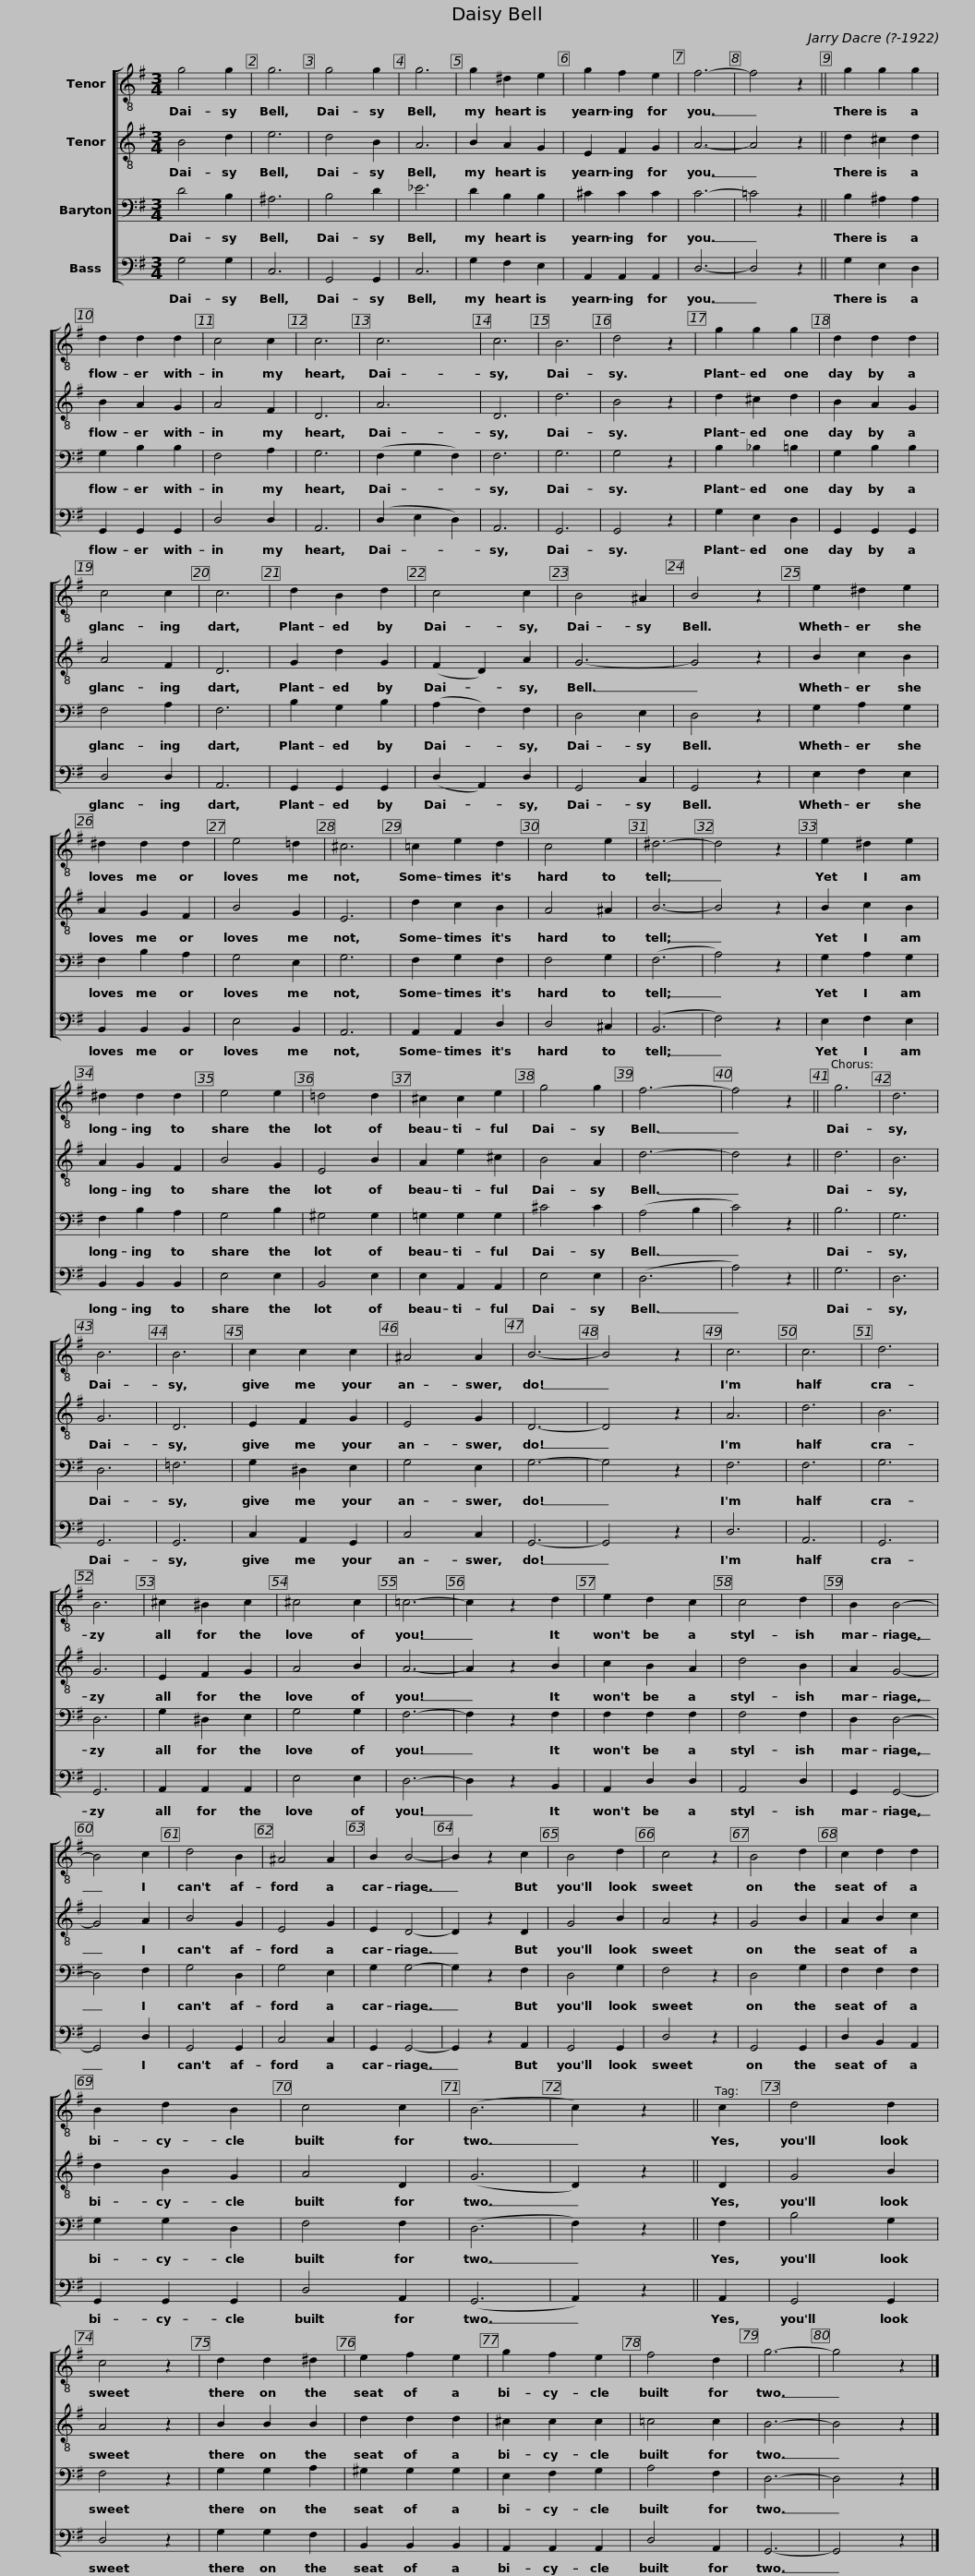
X:1
%%score [ 1 2 3 4 ]
L:1/8
M:3/4
I:linebreak $
K:G
V:1 treble-8
V:2 treble-8
V:3 bass
V:4 bass
V:1
 g4 g2 | g6 | g4 g2 | g6 | g2 ^d2 e2 | %5
 g2 f2 e2 | f6- | f4 z2 || g2 g2 g2 | d2 d2 d2 |$ %10
 c4 c2 | c6 | c6 | c6 | B6 | %15
 d4 z2 | g2 g2 g2 | d2 d2 d2 | c4 c2 | c6 | %20
 d2 B2 d2 |$ c4 c2 | B4 ^A2 | B4 z2 | e2 ^d2 e2 | %25
 ^d2 d2 d2 | e4 =d2 | ^c6 | =c2 e2 d2 | c4 e2 |$ %30
 ^d6- | d4 z2 | e2 ^d2 e2 | ^d2 d2 d2 | e4 e2 | %35
 =d4 d2 | ^c2 c2 e2 | g4 g2 | f6- | f4 z2 || %40
 g6 |$ d6 | B6 | B6 | c2 c2 c2 | %45
 ^A4 A2 | B6- | B4 z2 | c6 | c6 | %50
 d6 | B6 | ^c2 ^B2 c2 | ^c4 c2 |$ =c6- | %55
 c2 z2 d2 | e2 d2 c2 | c4 d2 | B2 B4- | B4 c2 | %60
 d4 B2 | ^A4 A2 | B2 B4- | B2 z2 c2 |$ B4 d2 | %65
 c4 z2 | B4 d2 | c2 d2 d2 | B2 d2 B2 | c4 c2 | %70
 (B6 | c2) z2 || c2 | d4 d2 | c4 z2 |$ %75
 d2 d2 ^d2 | e2 f2 e2 | g2 f2 e2 | f4 d2 | g6- | %80
 g4 z2 |] %81
V:2
 B4 d2 | e6 | d4 B2 | A6 | B2 A2 G2 | %5
 E2 F2 G2 | A6- | A4 z2 || d2 ^c2 d2 | B2 A2 G2 |$ %10
 A4 F2 | D6 | A6 | D6 | d6 | %15
 B4 z2 | d2 ^c2 d2 | B2 A2 G2 | A4 F2 | D6 | %20
 G2 d2 G2 |$ (F2 D2) A2 | G6- | G4 z2 | B2 c2 B2 | %25
 A2 G2 F2 | B4 G2 | E6 | d2 c2 B2 | A4 ^A2 |$ %30
 B6- | B4 z2 | B2 c2 B2 | A2 G2 F2 | B4 G2 | %35
 E4 B2 | A2 e2 ^c2 | B4 A2 | d6- | d4 z2 || %40
 d6 |$ B6 | G6 | D6 | E2 F2 G2 | %45
 E4 G2 | D6- | D4 z2 | A6 | d6 | %50
 B6 | G6 | E2 F2 G2 | A4 B2 |$ A6- | %55
 A2 z2 B2 | c2 B2 A2 | d4 B2 | A2 G4- | G4 A2 | %60
 B4 G2 | E4 G2 | E2 D4- | D2 z2 D2 |$ G4 B2 | %65
 A4 z2 | G4 B2 | A2 B2 c2 | d2 B2 G2 | A4 D2 | %70
 (G6 | D2) z2 || D2 | G4 B2 | A4 z2 |$ %75
 B2 B2 B2 | d2 d2 d2 | ^c2 c2 c2 | =c4 c2 | B6- | %80
 B4 z2 |] %81
V:3
 D4 B,2 | ^A,6 | B,4 D2 | _E6 | D2 B,2 B,2 | %5
 ^C2 C2 C2 | C6- | =C4 z2 || B,2 ^A,2 A,2 | G,2 B,2 B,2 |$ %10
 F,4 A,2 | G,6 | (F,2 G,2 F,2) | F,6 | G,6 | %15
 G,4 z2 | B,2 _B,2 =B,2 | G,2 B,2 B,2 | F,4 A,2 | F,6 | %20
 B,2 G,2 B,2 |$ (A,2 F,2) F,2 | D,4 E,2 | D,4 z2 | G,2 A,2 G,2 | %25
 F,2 B,2 A,2 | G,4 E,2 | G,6 | F,2 G,2 F,2 | F,4 G,2 |$ %30
 (F,6 | A,4) z2 | G,2 A,2 G,2 | F,2 B,2 A,2 | G,4 B,2 | %35
 ^G,4 G,2 | =G,2 G,2 G,2 | ^C4 C2 | (A,4 B,2 | C4) z2 || %40
 B,6 |$ G,6 | D,6 | =F,6 | G,2 ^D,2 E,2 | %45
 G,4 E,2 | G,6- | G,4 z2 | F,6 | F,6 | %50
 G,6 | D,6 | G,2 ^D,2 E,2 | G,4 G,2 |$ F,6- | %55
 F,2 z2 F,2 | F,2 F,2 F,2 | F,4 F,2 | D,2 D,4- | D,4 F,2 | %60
 G,4 D,2 | G,4 E,2 | G,2 G,4- | G,2 z2 F,2 |$ D,4 G,2 | %65
 F,4 z2 | D,4 G,2 | F,2 F,2 F,2 | G,2 G,2 D,2 | F,4 F,2 | %70
 (D,6 | F,2) z2 || F,2 | B,4 G,2 | F,4 z2 |$ %75
 G,2 G,2 A,2 | ^G,2 G,2 G,2 | E,2 F,2 G,2 | A,4 F,2 | D,6- | %80
 D,4 z2 |] %81
V:4
 G,4 G,2 | C,6 | G,,4 G,,2 | C,6 | G,2 F,2 E,2 | %5
 A,,2 A,,2 A,,2 | D,6- | D,4 z2 || G,2 E,2 D,2 | G,,2 G,,2 G,,2 |$ %10
 D,4 D,2 | A,,6 | (D,2 E,2 D,2) | A,,6 | G,,6 | %15
 G,,4 z2 | G,2 E,2 D,2 | G,,2 G,,2 G,,2 | D,4 D,2 | A,,6 | %20
 G,,2 G,,2 G,,2 |$ (D,2 A,,2) D,2 | G,,4 C,2 | G,,4 z2 | E,2 F,2 E,2 | %25
 B,,2 B,,2 B,,2 | E,4 B,,2 | A,,6 | A,,2 A,,2 D,2 | D,4 ^C,2 |$ %30
 (B,,6 | F,4) z2 | E,2 F,2 E,2 | B,,2 B,,2 B,,2 | E,4 E,2 | %35
 B,,4 E,2 | E,2 A,,2 A,,2 | E,4 E,2 | (D,6 | A,4) z2 || %40
 G,6 |$ D,6 | G,,6 | G,,6 | C,2 A,,2 G,,2 | %45
 C,4 C,2 | G,,6- | G,,4 z2 | D,6 | A,,6 | %50
 G,,6 | G,,6 | A,,2 A,,2 A,,2 | E,4 E,2 |$ D,6- | %55
 D,2 z2 B,,2 | A,,2 D,2 D,2 | A,,4 D,2 | G,,2 G,,4- | G,,4 D,2 | %60
 G,,4 G,,2 | C,4 C,2 | G,,2 G,,4- | G,,2 z2 A,,2 |$ G,,4 G,,2 | %65
 D,4 z2 | G,,4 G,,2 | D,2 B,,2 A,,2 | G,,2 G,,2 G,,2 | D,4 A,,2 | %70
 (G,,6 | A,,2) z2 || A,,2 | G,,4 G,,2 | D,4 z2 |$ %75
 G,2 G,2 F,2 | B,,2 B,,2 B,,2 | A,,2 A,,2 A,,2 | D,4 A,,2 | G,,6- | %80
 G,,4 z2 |] %81
